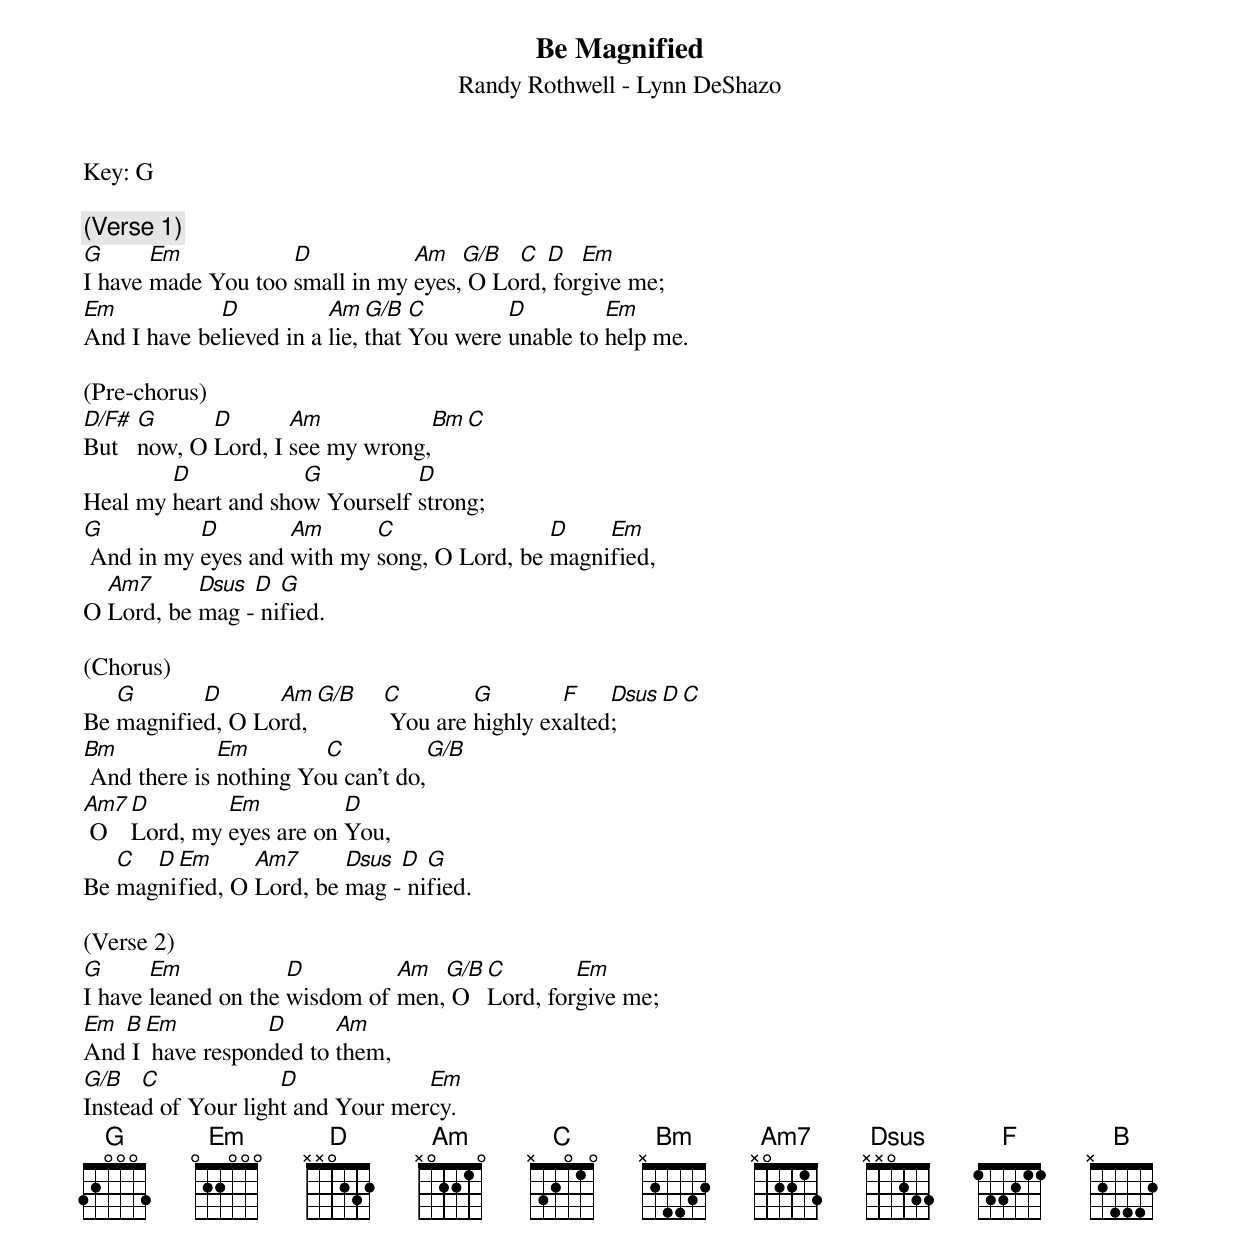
Be Magnified
Randy Rothwell - Lynn DeShazo
Key: G

(Verse 1)
G      Em           D           Am   G/B  C  D   Em
I have made You too small in my eyes, O Lord, forgive me;
Em           D           Am   G/B  C        D         Em
And I have believed in a lie, that You were unable to help me.

(Pre-chorus)
D/F#  G      D       Am            Bm C
But   now, O Lord, I see my wrong,
        D            G          D
Heal my heart and show Yourself strong;
G          D        Am      C                D    Em
 And in my eyes and with my song, O Lord, be magnified,
  Am7      Dsus D  G
O Lord, be mag - nified.

(Chorus)
   G       D      Am G/B C        G        F    Dsus D C
Be magnified, O Lord,     You are highly exalted;
Bm            Em        C          G/B
 And there is nothing You can't do,
Am7 D        Em          D
 O  Lord, my eyes are on You,
   C  D Em      Am7      Dsus D  G
Be magnified, O Lord, be mag - nified.

(Verse 2)
G      Em            D         Am  G/B C        Em
I have leaned on the wisdom of men, O  Lord, forgive me;
Em B Em          D      Am
And I have responded to them,
G/B   C             D             Em
Instead of Your light and Your mercy.
